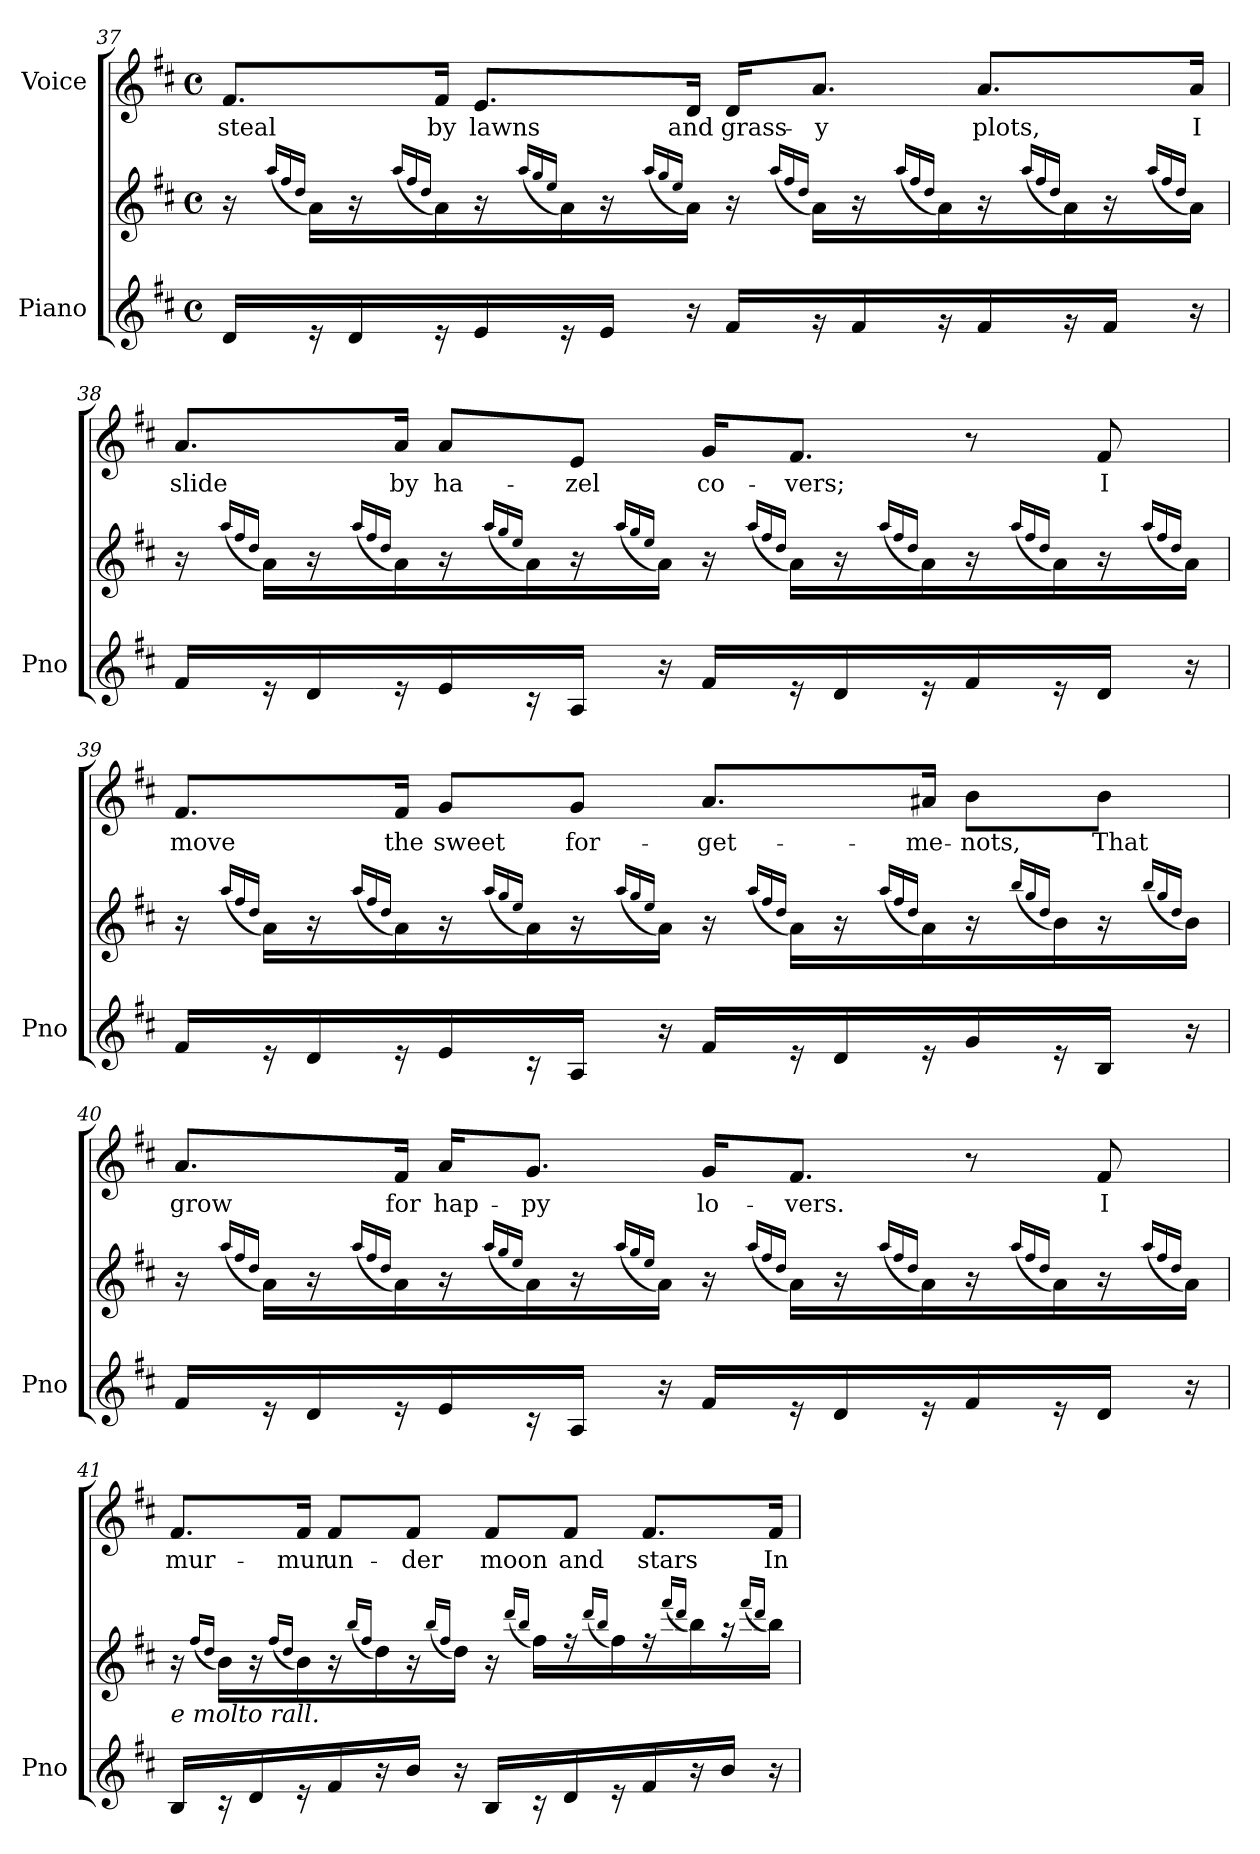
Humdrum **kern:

**kern	**kern	**kern	**text
*part2	*part2	*part1	*part1
*staff3	*staff2	*staff1	*staff1
*I"Piano	*	*I"Voice	*
*I'Pno	*	*	*
*clefG2	*clefG2	*clefG2	*
*k[f#c#]	*k[f#c#]	*k[f#c#]	*
*M4/4	*M4/4	*M4/4	*
*met(c)	*met(c)	*met(c)	*
=37	=37	=37	=37
!	!	!	!LO:LY:b
16d/LL	16r	8.f#/L	steal
.	(16qaa/LL	.	.
.	16qff#/	.	.
.	16qdd/JJ	.	.
16r	16a\LL)	.	.
16d/	16r	.	.
.	(16qaa/LL	.	.
.	16qff#/	.	.
.	16qdd/JJ	.	.
!	!	!	!LO:LY:b
16r	16a\)	16f#/Jk	by
!	!	!	!LO:LY:b
16e/	16r	8.e/L	lawns
.	(16qaa/LL	.	.
.	16qgg/	.	.
.	16qee/JJ	.	.
16r	16a\)	.	.
16e/JJ	16r	.	.
.	(16qaa/LL	.	.
.	16qgg/	.	.
.	16qee/JJ	.	.
!	!	!	!LO:LY:b
16r	16a\JJ)	16d/Jk	and
!	!	!	!LO:LY:b
16f#/LL	16r	16d/KL	grass-
.	(16qaa/LL	.	.
.	16qff#/	.	.
.	16qdd/JJ	.	.
!	!	!	!LO:LY:b
16r	16a\LL)	8.a/J	-y
16f#/	16r	.	.
.	(16qaa/LL	.	.
.	16qff#/	.	.
.	16qdd/JJ	.	.
16r	16a\)	.	.
!	!	!	!LO:LY:b
16f#/	16r	8.a/L	plots,
.	(16qaa/LL	.	.
.	16qff#/	.	.
.	16qdd/JJ	.	.
16r	16a\)	.	.
16f#/JJ	16r	.	.
.	(16qaa/LL	.	.
.	16qff#/	.	.
.	16qdd/JJ	.	.
!	!	!	!LO:LY:b
16r	16a\JJ)	16a/Jk	I
!!LO:LB:g=z
=38	=38	=38	=38
!	!	!	!LO:LY:b
16f#/LL	16r	8.a/L	slide
.	(16qaa/LL	.	.
.	16qff#/	.	.
.	16qdd/JJ	.	.
16r	16a\LL)	.	.
16d/	16r	.	.
.	(16qaa/LL	.	.
.	16qff#/	.	.
.	16qdd/JJ	.	.
!	!	!	!LO:LY:b
16r	16a\)	16a/Jk	by
!	!	!	!LO:LY:b
16e/	16r	8a/L	ha-
.	(16qaa/LL	.	.
.	16qgg/	.	.
.	16qee/JJ	.	.
16r	16a\)	.	.
!	!	!	!LO:LY:b
16A/JJ	16r	8e/J	-zel
.	(16qaa/LL	.	.
.	16qgg/	.	.
.	16qee/JJ	.	.
16r	16a\JJ)	.	.
!	!	!	!LO:LY:b
16f#/LL	16r	16g/KL	co-
.	(16qaa/LL	.	.
.	16qff#/	.	.
.	16qdd/JJ	.	.
!	!	!	!LO:LY:b
16r	16a\LL)	8.f#/J	-vers;
16d/	16r	.	.
.	(16qaa/LL	.	.
.	16qff#/	.	.
.	16qdd/JJ	.	.
16r	16a\)	.	.
16f#/	16r	8r	.
.	(16qaa/LL	.	.
.	16qff#/	.	.
.	16qdd/JJ	.	.
16r	16a\)	.	.
!	!	!	!LO:LY:b
16d/JJ	16r	8f#/	I
.	(16qaa/LL	.	.
.	16qff#/	.	.
.	16qdd/JJ	.	.
16r	16a\JJ)	.	.
!!LO:LB:g=z
=39	=39	=39	=39
!	!	!	!LO:LY:b
16f#/LL	16r	8.f#/L	move
.	(16qaa/LL	.	.
.	16qff#/	.	.
.	16qdd/JJ	.	.
16r	16a\LL)	.	.
16d/	16r	.	.
.	(16qaa/LL	.	.
.	16qff#/	.	.
.	16qdd/JJ	.	.
!	!	!	!LO:LY:b
16r	16a\)	16f#/Jk	the
!	!	!	!LO:LY:b
16e/	16r	8g/L	sweet
.	(16qaa/LL	.	.
.	16qgg/	.	.
.	16qee/JJ	.	.
16r	16a\)	.	.
!	!	!	!LO:LY:b
16A/JJ	16r	8g/J	for-
.	(16qaa/LL	.	.
.	16qgg/	.	.
.	16qee/JJ	.	.
16r	16a\JJ)	.	.
!	!	!	!LO:LY:b
16f#/LL	16r	8.a/L	-get-
.	(16qaa/LL	.	.
.	16qff#/	.	.
.	16qdd/JJ	.	.
16r	16a\LL)	.	.
16d/	16r	.	.
.	(16qaa/LL	.	.
.	16qff#/	.	.
.	16qdd/JJ	.	.
!	!	!	!LO:LY:b
16r	16a\)	16a#X/Jk	-me-
!	!	!	!LO:LY:b
16g/	16r	8b\L	-nots,
.	(16qbb/LL	.	.
.	16qgg/	.	.
.	16qdd/JJ	.	.
16r	16b\)	.	.
!	!	!	!LO:LY:b
16B/JJ	16r	8b\J	That
.	(16qbb/LL	.	.
.	16qgg/	.	.
.	16qdd/JJ	.	.
16r	16b\JJ)	.	.
!!LO:LB:g=z
=40	=40	=40	=40
!	!	!	!LO:LY:b
16f#/LL	16r	8.a/L	grow
.	(16qaa/LL	.	.
.	16qff#/	.	.
.	16qdd/JJ	.	.
16r	16a\LL)	.	.
16d/	16r	.	.
.	(16qaa/LL	.	.
.	16qff#/	.	.
.	16qdd/JJ	.	.
!	!	!	!LO:LY:b
16r	16a\)	16f#/Jk	for
!	!	!	!LO:LY:b
16e/	16r	16a/KL	hap-
.	(16qaa/LL	.	.
.	16qgg/	.	.
.	16qee/JJ	.	.
!	!	!	!LO:LY:b
16r	16a\)	8.g/J	-py
16A/JJ	16r	.	.
.	(16qaa/LL	.	.
.	16qgg/	.	.
.	16qee/JJ	.	.
16r	16a\JJ)	.	.
!	!	!	!LO:LY:b
16f#/LL	16r	16g/KL	lo-
.	(16qaa/LL	.	.
.	16qff#/	.	.
.	16qdd/JJ	.	.
!	!	!	!LO:LY:b
16r	16a\LL)	8.f#/J	-vers.
16d/	16r	.	.
.	(16qaa/LL	.	.
.	16qff#/	.	.
.	16qdd/JJ	.	.
16r	16a\)	.	.
16f#/	16r	8r	.
.	(16qaa/LL	.	.
.	16qff#/	.	.
.	16qdd/JJ	.	.
16r	16a\)	.	.
!	!	!	!LO:LY:b
16d/JJ	16r	8f#/	I
.	(16qaa/LL	.	.
.	16qff#/	.	.
.	16qdd/JJ	.	.
16r	16a\JJ)	.	.
!!LO:PB:g=z
=41	=41	=41	=41
!	!LO:TX:b:i:t=e molto rall.	!	!
!	!	!	!LO:LY:b
16B/LL	16r	8.f#/L	mur-
.	(16qff#/LL	.	.
.	16qdd/JJ	.	.
16r	16b\LL)	.	.
16d/	16r	.	.
.	(16qff#/LL	.	.
.	16qdd/JJ	.	.
!	!	!	!LO:LY:b
16r	16b\)	16f#/Jk	-mur
!	!	!	!LO:LY:b
16f#/	16r	8f#/L	un-
.	(16qbb/LL	.	.
.	16qff#/JJ	.	.
16r	16dd\)	.	.
!	!	!	!LO:LY:b
16b/JJ	16r	8f#/J	-der
.	(16qbb/LL	.	.
.	16qff#/JJ	.	.
16r	16dd\JJ)	.	.
!	!	!	!LO:LY:b
16B/LL	16r	8f#/L	moon
.	(16qddd/LL	.	.
.	16qbb/JJ	.	.
16r	16ff#\LL)	.	.
!	!	!	!LO:LY:b
16d/	16r	8f#/J	and
.	(16qddd/LL	.	.
.	16qbb/JJ	.	.
16r	16ff#\)	.	.
!	!	!	!LO:LY:b
16f#/	16r	8.f#/L	stars
.	(16qfff#/LL	.	.
.	16qddd/JJ	.	.
16r	16bb\)	.	.
16b/JJ	16r	.	.
.	(16qfff#/LL	.	.
.	16qddd/JJ	.	.
!	!	!	!LO:LY:b
16r	16bb\JJ)	16f#/Jk	In
=	=	=	=
*-	*-	*-	*-
